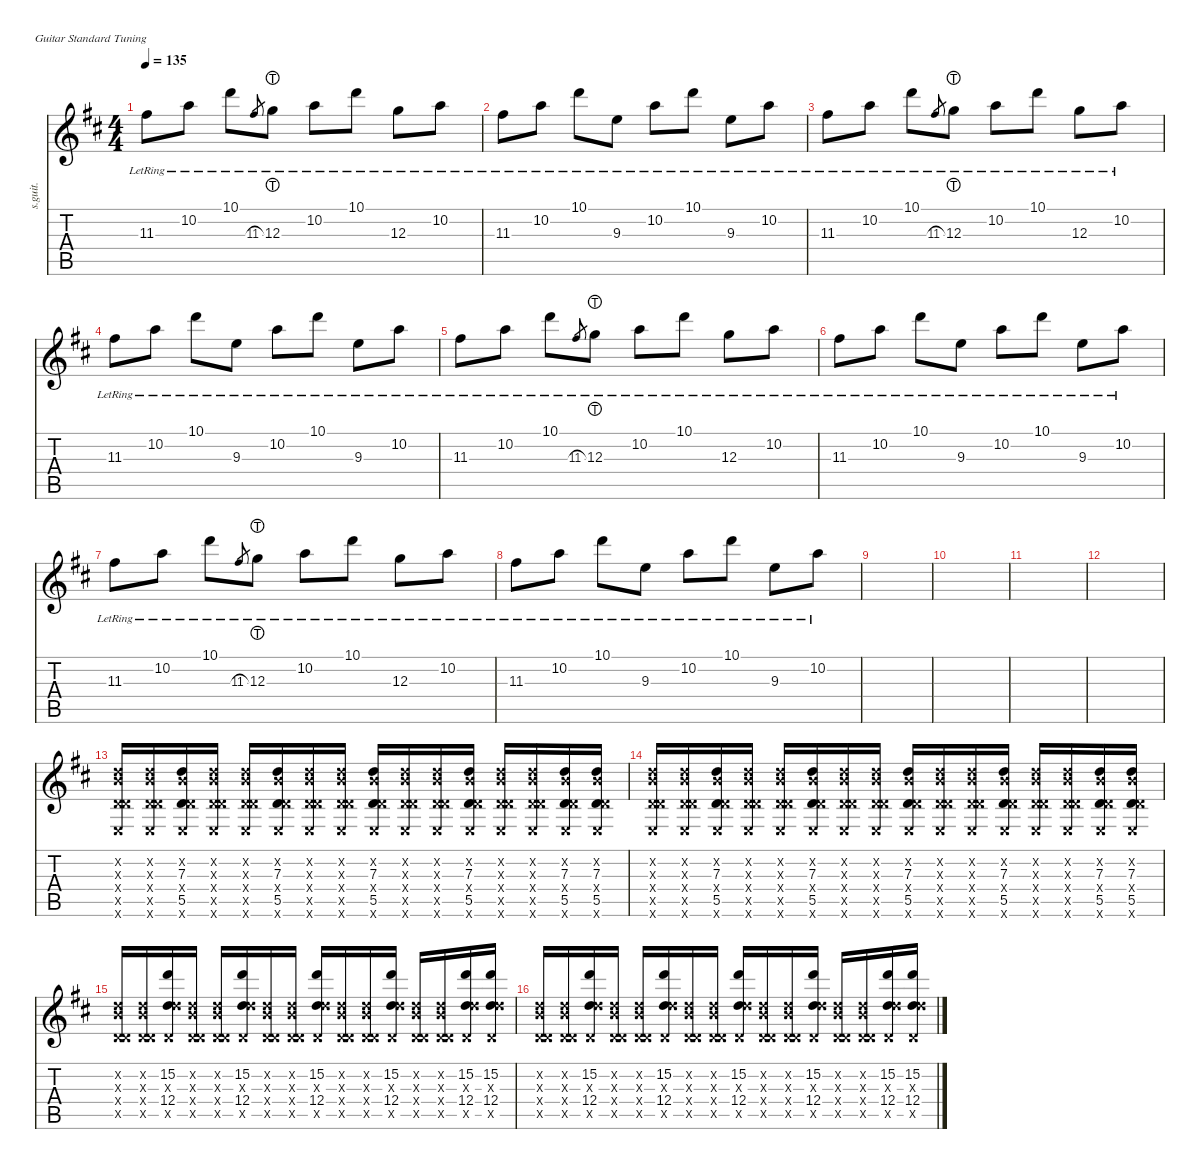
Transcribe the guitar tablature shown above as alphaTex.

\defaultSystemsLayout 4
\hideDynamics
\bracketExtendMode nobrackets
\otherSystemsTrackNameOrientation horizontal
\track ("Steel Guitar" "s.guit.") {instrument acousticguitarsteel}
\staff {score tabs}
\tuning (E4 B3 G3 D3 A2 E2)
\ts (4 4)
\tempo 135
\clef g2
\ks d
11.3{lr acc #}.8{dy mf instrument acousticguitarsteel beam Down} 10.2{lr acc forcenatural}.8{beam Down} 10.1{lr acc forcenatural}.8{beam Down} 11.3{lr acc #}.8{gr beam Up} 12.3{lht lr acc forcenatural}.8{beam Down} 10.2{lr acc forcenatural}.8{beam Down} 10.1{lr acc forcenatural}.8{beam Down} 12.3{lr acc forcenatural}.8{beam Down} 10.2{lr acc forcenatural}.8{beam Down} |
11.3{lr acc #}.8{beam Down} 10.2{lr acc forcenatural}.8{beam Down} 10.1{lr acc forcenatural}.8{beam Down} 9.3{lr acc forcenatural}.8{beam Down} 10.2{lr acc forcenatural}.8{beam Down} 10.1{lr acc forcenatural}.8{beam Down} 9.3{lr acc forcenatural}.8{beam Down} 10.2{lr acc forcenatural}.8{beam Down} |
11.3{lr acc #}.8{beam Down} 10.2{lr acc forcenatural}.8{beam Down} 10.1{lr acc forcenatural}.8{beam Down} 11.3{lr acc #}.8{gr beam Up} 12.3{lht lr acc forcenatural}.8{beam Down} 10.2{lr acc forcenatural}.8{beam Down} 10.1{lr acc forcenatural}.8{beam Down} 12.3{lr acc forcenatural}.8{beam Down} 10.2{lr acc forcenatural}.8{beam Down} |
11.3{lr acc #}.8{beam Down} 10.2{lr acc forcenatural}.8{beam Down} 10.1{lr acc forcenatural}.8{beam Down} 9.3{lr acc forcenatural}.8{beam Down} 10.2{lr acc forcenatural}.8{beam Down} 10.1{lr acc forcenatural}.8{beam Down} 9.3{lr acc forcenatural}.8{beam Down} 10.2{lr acc forcenatural}.8{beam Down} |
11.3{lr acc #}.8{beam Down} 10.2{lr acc forcenatural}.8{beam Down} 10.1{lr acc forcenatural}.8{beam Down} 11.3{lr acc #}.8{gr beam Up} 12.3{lht lr acc forcenatural}.8{beam Down} 10.2{lr acc forcenatural}.8{beam Down} 10.1{lr acc forcenatural}.8{beam Down} 12.3{lr acc forcenatural}.8{beam Down} 10.2{lr acc forcenatural}.8{beam Down} |
11.3{lr acc #}.8{beam Down} 10.2{lr acc forcenatural}.8{beam Down} 10.1{lr acc forcenatural}.8{beam Down} 9.3{lr acc forcenatural}.8{beam Down} 10.2{lr acc forcenatural}.8{beam Down} 10.1{lr acc forcenatural}.8{beam Down} 9.3{lr acc forcenatural}.8{beam Down} 10.2{lr acc forcenatural}.8{beam Down} |
11.3{lr acc #}.8{beam Down} 10.2{lr acc forcenatural}.8{beam Down} 10.1{lr acc forcenatural}.8{beam Down} 11.3{lr acc #}.8{gr beam Up} 12.3{lht lr acc forcenatural}.8{beam Down} 10.2{lr acc forcenatural}.8{beam Down} 10.1{lr acc forcenatural}.8{beam Down} 12.3{lr acc forcenatural}.8{beam Down} 10.2{lr acc forcenatural}.8{beam Down} |
11.3{lr acc #}.8{beam Down} 10.2{lr acc forcenatural}.8{beam Down} 10.1{lr acc forcenatural}.8{beam Down} 9.3{lr acc forcenatural}.8{beam Down} 10.2{lr acc forcenatural}.8{beam Down} 10.1{lr acc forcenatural}.8{beam Down} 9.3{lr acc forcenatural}.8{beam Down} 10.2{lr acc forcenatural}.8{beam Down} |
|
|
|
|
(5.5{x acc forcenatural} 0.4{x acc forcenatural} 7.3{x acc forcenatural} 0.2{x acc forcenatural} 0.6{x acc forcenatural}).16{beam Up} (5.5{x acc forcenatural} 0.4{x acc forcenatural} 7.3{x acc forcenatural} 0.2{x acc forcenatural} 0.6{x acc forcenatural}).16{beam Up} (5.5{acc forcenatural} 0.4{x acc forcenatural} 7.3{acc forcenatural} 0.2{x acc forcenatural} 0.6{x acc forcenatural}).16{beam Up} (5.5{x acc forcenatural} 0.4{x acc forcenatural} 7.3{x acc forcenatural} 0.2{x acc forcenatural} 0.6{x acc forcenatural}).16{beam Up} (5.5{x acc forcenatural} 0.4{x acc forcenatural} 7.3{x acc forcenatural} 0.2{x acc forcenatural} 0.6{x acc forcenatural}).16{beam Up} (5.5{acc forcenatural} 0.4{x acc forcenatural} 7.3{acc forcenatural} 0.2{x acc forcenatural} 0.6{x acc forcenatural}).16{beam Up} (5.5{x acc forcenatural} 0.4{x acc forcenatural} 7.3{x acc forcenatural} 0.2{x acc forcenatural} 0.6{x acc forcenatural}).16{beam Up} (5.5{x acc forcenatural} 0.4{x acc forcenatural} 7.3{x acc forcenatural} 0.2{x acc forcenatural} 0.6{x acc forcenatural}).16{beam Up} (5.5{acc forcenatural} 0.4{x acc forcenatural} 7.3{acc forcenatural} 0.2{x acc forcenatural} 0.6{x acc forcenatural}).16{beam Up} (5.5{x acc forcenatural} 0.4{x acc forcenatural} 7.3{x acc forcenatural} 0.2{x acc forcenatural} 0.6{x acc forcenatural}).16{beam Up} (5.5{x acc forcenatural} 0.4{x acc forcenatural} 7.3{x acc forcenatural} 0.2{x acc forcenatural} 0.6{x acc forcenatural}).16{beam Up} (5.5{acc forcenatural} 0.4{x acc forcenatural} 7.3{acc forcenatural} 0.2{x acc forcenatural} 0.6{x acc forcenatural}).16{beam Up} (5.5{x acc forcenatural} 0.4{x acc forcenatural} 7.3{x acc forcenatural} 0.2{x acc forcenatural} 0.6{x acc forcenatural}).16{beam Up} (5.5{x acc forcenatural} 0.4{x acc forcenatural} 7.3{x acc forcenatural} 0.2{x acc forcenatural} 0.6{x acc forcenatural}).16{beam Up} (5.5{acc forcenatural} 0.4{x acc forcenatural} 7.3{acc forcenatural} 0.2{x acc forcenatural} 0.6{x acc forcenatural}).16{beam Up} (5.5{acc forcenatural} 0.4{x acc forcenatural} 7.3{acc forcenatural} 0.2{x acc forcenatural} 0.6{x acc forcenatural}).16{beam Up} |
(5.5{x acc forcenatural} 0.4{x acc forcenatural} 7.3{x acc forcenatural} 0.2{x acc forcenatural} 0.6{x acc forcenatural}).16{beam Up} (5.5{x acc forcenatural} 0.4{x acc forcenatural} 7.3{x acc forcenatural} 0.2{x acc forcenatural} 0.6{x acc forcenatural}).16{beam Up} (5.5{acc forcenatural} 0.4{x acc forcenatural} 7.3{acc forcenatural} 0.2{x acc forcenatural} 0.6{x acc forcenatural}).16{beam Up} (5.5{x acc forcenatural} 0.4{x acc forcenatural} 7.3{x acc forcenatural} 0.2{x acc forcenatural} 0.6{x acc forcenatural}).16{beam Up} (5.5{x acc forcenatural} 0.4{x acc forcenatural} 7.3{x acc forcenatural} 0.2{x acc forcenatural} 0.6{x acc forcenatural}).16{beam Up} (5.5{acc forcenatural} 0.4{x acc forcenatural} 7.3{acc forcenatural} 0.2{x acc forcenatural} 0.6{x acc forcenatural}).16{beam Up} (5.5{x acc forcenatural} 0.4{x acc forcenatural} 7.3{x acc forcenatural} 0.2{x acc forcenatural} 0.6{x acc forcenatural}).16{beam Up} (5.5{x acc forcenatural} 0.4{x acc forcenatural} 7.3{x acc forcenatural} 0.2{x acc forcenatural} 0.6{x acc forcenatural}).16{beam Up} (5.5{acc forcenatural} 0.4{x acc forcenatural} 7.3{acc forcenatural} 0.2{x acc forcenatural} 0.6{x acc forcenatural}).16{beam Up} (5.5{x acc forcenatural} 0.4{x acc forcenatural} 7.3{x acc forcenatural} 0.2{x acc forcenatural} 0.6{x acc forcenatural}).16{beam Up} (5.5{x acc forcenatural} 0.4{x acc forcenatural} 7.3{x acc forcenatural} 0.2{x acc forcenatural} 0.6{x acc forcenatural}).16{beam Up} (5.5{acc forcenatural} 0.4{x acc forcenatural} 7.3{acc forcenatural} 0.2{x acc forcenatural} 0.6{x acc forcenatural}).16{beam Up} (5.5{x acc forcenatural} 0.4{x acc forcenatural} 7.3{x acc forcenatural} 0.2{x acc forcenatural} 0.6{x acc forcenatural}).16{beam Up} (5.5{x acc forcenatural} 0.4{x acc forcenatural} 7.3{x acc forcenatural} 0.2{x acc forcenatural} 0.6{x acc forcenatural}).16{beam Up} (5.5{acc forcenatural} 0.4{x acc forcenatural} 7.3{acc forcenatural} 0.2{x acc forcenatural} 0.6{x acc forcenatural}).16{beam Up} (5.5{acc forcenatural} 0.4{x acc forcenatural} 7.3{acc forcenatural} 0.2{x acc forcenatural} 0.6{x acc forcenatural}).16{beam Up} |
(5.5{x acc forcenatural} 0.4{x acc forcenatural} 7.3{x acc forcenatural} 0.2{x acc forcenatural}).16{beam Up} (5.5{x acc forcenatural} 0.4{x acc forcenatural} 7.3{x acc forcenatural} 0.2{x acc forcenatural}).16{beam Up} (5.5{x acc forcenatural} 12.4{acc forcenatural} 7.3{x acc forcenatural} 15.2{acc forcenatural}).16{beam Up} (5.5{x acc forcenatural} 0.4{x acc forcenatural} 7.3{x acc forcenatural} 0.2{x acc forcenatural}).16{beam Up} (5.5{x acc forcenatural} 0.4{x acc forcenatural} 7.3{x acc forcenatural} 0.2{x acc forcenatural}).16{beam Up} (5.5{x acc forcenatural} 12.4{acc forcenatural} 7.3{x acc forcenatural} 15.2{acc forcenatural}).16{beam Up} (5.5{x acc forcenatural} 0.4{x acc forcenatural} 7.3{x acc forcenatural} 0.2{x acc forcenatural}).16{beam Up} (5.5{x acc forcenatural} 0.4{x acc forcenatural} 7.3{x acc forcenatural} 0.2{x acc forcenatural}).16{beam Up} (5.5{x acc forcenatural} 12.4{acc forcenatural} 7.3{x acc forcenatural} 15.2{acc forcenatural}).16{beam Up} (5.5{x acc forcenatural} 0.4{x acc forcenatural} 7.3{x acc forcenatural} 0.2{x acc forcenatural}).16{beam Up} (5.5{x acc forcenatural} 0.4{x acc forcenatural} 7.3{x acc forcenatural} 0.2{x acc forcenatural}).16{beam Up} (5.5{x acc forcenatural} 12.4{acc forcenatural} 7.3{x acc forcenatural} 15.2{acc forcenatural}).16{beam Up} (5.5{x acc forcenatural} 0.4{x acc forcenatural} 7.3{x acc forcenatural} 0.2{x acc forcenatural}).16{beam Up} (5.5{x acc forcenatural} 0.4{x acc forcenatural} 7.3{x acc forcenatural} 0.2{x acc forcenatural}).16{beam Up} (5.5{x acc forcenatural} 12.4{acc forcenatural} 7.3{x acc forcenatural} 15.2{acc forcenatural}).16{beam Up} (5.5{x acc forcenatural} 12.4{acc forcenatural} 7.3{x acc forcenatural} 15.2{acc forcenatural}).16{beam Up} |
(5.5{x acc forcenatural} 0.4{x acc forcenatural} 7.3{x acc forcenatural} 0.2{x acc forcenatural}).16{beam Up} (5.5{x acc forcenatural} 0.4{x acc forcenatural} 7.3{x acc forcenatural} 0.2{x acc forcenatural}).16{beam Up} (5.5{x acc forcenatural} 12.4{acc forcenatural} 7.3{x acc forcenatural} 15.2{acc forcenatural}).16{beam Up} (5.5{x acc forcenatural} 0.4{x acc forcenatural} 7.3{x acc forcenatural} 0.2{x acc forcenatural}).16{beam Up} (5.5{x acc forcenatural} 0.4{x acc forcenatural} 7.3{x acc forcenatural} 0.2{x acc forcenatural}).16{beam Up} (5.5{x acc forcenatural} 12.4{acc forcenatural} 7.3{x acc forcenatural} 15.2{acc forcenatural}).16{beam Up} (5.5{x acc forcenatural} 0.4{x acc forcenatural} 7.3{x acc forcenatural} 0.2{x acc forcenatural}).16{beam Up} (5.5{x acc forcenatural} 0.4{x acc forcenatural} 7.3{x acc forcenatural} 0.2{x acc forcenatural}).16{beam Up} (5.5{x acc forcenatural} 12.4{acc forcenatural} 7.3{x acc forcenatural} 15.2{acc forcenatural}).16{beam Up} (5.5{x acc forcenatural} 0.4{x acc forcenatural} 7.3{x acc forcenatural} 0.2{x acc forcenatural}).16{beam Up} (5.5{x acc forcenatural} 0.4{x acc forcenatural} 7.3{x acc forcenatural} 0.2{x acc forcenatural}).16{beam Up} (5.5{x acc forcenatural} 12.4{acc forcenatural} 7.3{x acc forcenatural} 15.2{acc forcenatural}).16{beam Up} (5.5{x acc forcenatural} 0.4{x acc forcenatural} 7.3{x acc forcenatural} 0.2{x acc forcenatural}).16{beam Up} (5.5{x acc forcenatural} 0.4{x acc forcenatural} 7.3{x acc forcenatural} 0.2{x acc forcenatural}).16{beam Up} (5.5{x acc forcenatural} 12.4{acc forcenatural} 7.3{x acc forcenatural} 15.2{acc forcenatural}).16{beam Up} (5.5{x acc forcenatural} 12.4{acc forcenatural} 7.3{x acc forcenatural} 15.2{acc forcenatural}).16{beam Up}
